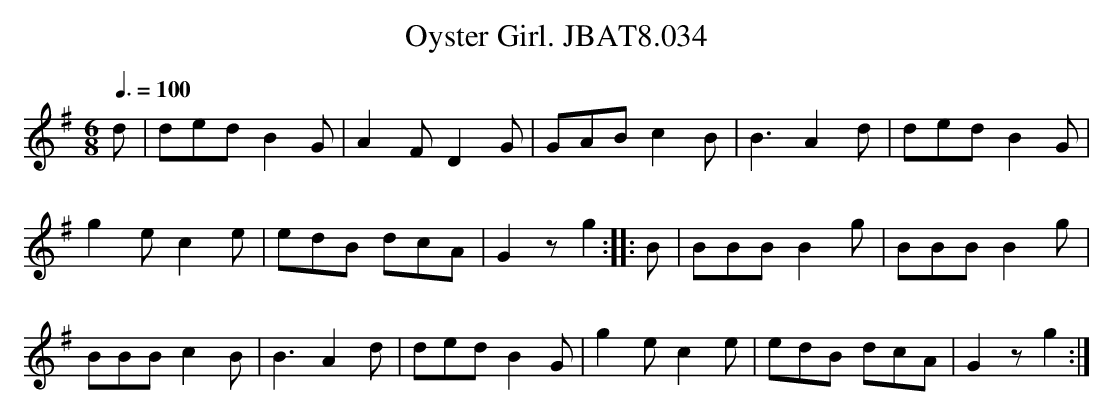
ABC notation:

X:1
T:Oyster Girl. JBAT8.034
M:6/8
L:1/8
Q:3/8=100
K:G
d|ded B2G|A2F D2G|GAB c2B|B3 A2d|ded B2G|
g2e c2e|edB dcA|G2z g2::B|BBB B2g|BBB B2g|
BBB c2B|B3 A2d|ded B2G|g2e c2e|edB dcA|G2z g2:|
